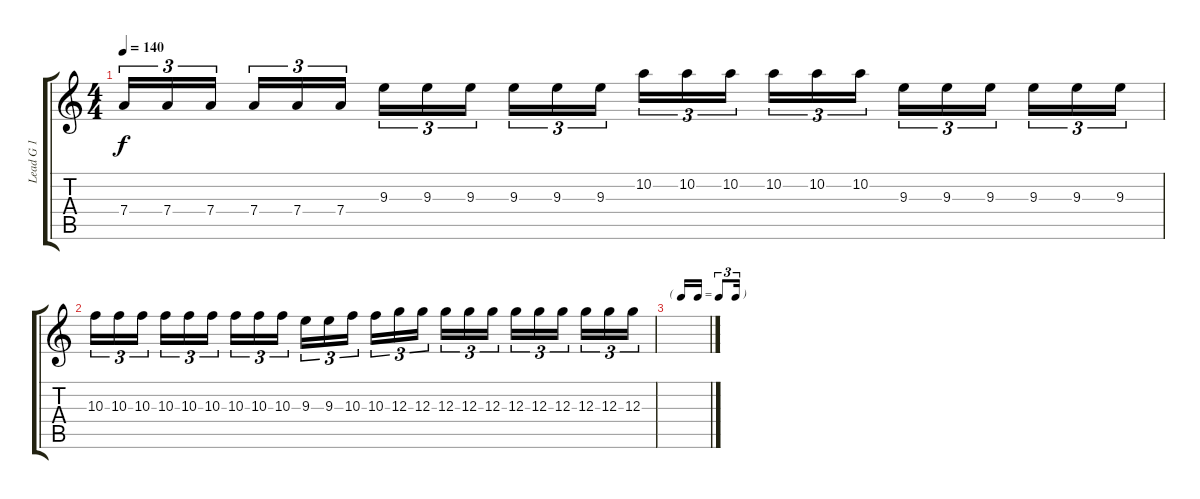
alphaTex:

\track ("Lead G 1" "Lead G 1") {instrument overdrivenguitar}
\staff {score tabs}
\tuning (E4 B3 G3 D3 A2 D2) {hide}
\ts (4 4)
\tempo 140
\clef g2
\ks c
7.4.16{tu (3 2) dy f} 7.4.16{tu (3 2)} 7.4.16{tu (3 2) beam splitsecondary} 7.4.16{tu (3 2)} 7.4.16{tu (3 2)} 7.4.16{tu (3 2)} 9.3.16{tu (3 2)} 9.3.16{tu (3 2)} 9.3.16{tu (3 2) beam splitsecondary} 9.3.16{tu (3 2)} 9.3.16{tu (3 2)} 9.3.16{tu (3 2)} 10.2.16{tu (3 2)} 10.2.16{tu (3 2)} 10.2.16{tu (3 2) beam splitsecondary} 10.2.16{tu (3 2)} 10.2.16{tu (3 2)} 10.2.16{tu (3 2)} 9.3.16{tu (3 2)} 9.3.16{tu (3 2)} 9.3.16{tu (3 2) beam splitsecondary} 9.3.16{tu (3 2)} 9.3.16{tu (3 2)} 9.3.16{tu (3 2)} |
10.3.16{tu (3 2)} 10.3.16{tu (3 2)} 10.3.16{tu (3 2) beam splitsecondary} 10.3.16{tu (3 2)} 10.3.16{tu (3 2)} 10.3.16{tu (3 2)} 10.3.16{tu (3 2)} 10.3.16{tu (3 2)} 10.3.16{tu (3 2) beam splitsecondary} 9.3.16{tu (3 2)} 9.3.16{tu (3 2)} 10.3.16{tu (3 2)} 10.3.16{tu (3 2)} 12.3.16{tu (3 2)} 12.3.16{tu (3 2) beam splitsecondary} 12.3.16{tu (3 2)} 12.3.16{tu (3 2)} 12.3.16{tu (3 2)} 12.3.16{tu (3 2)} 12.3.16{tu (3 2)} 12.3.16{tu (3 2) beam splitsecondary} 12.3.16{tu (3 2)} 12.3.16{tu (3 2)} 12.3.16{tu (3 2)} |
\tf triplet16th
